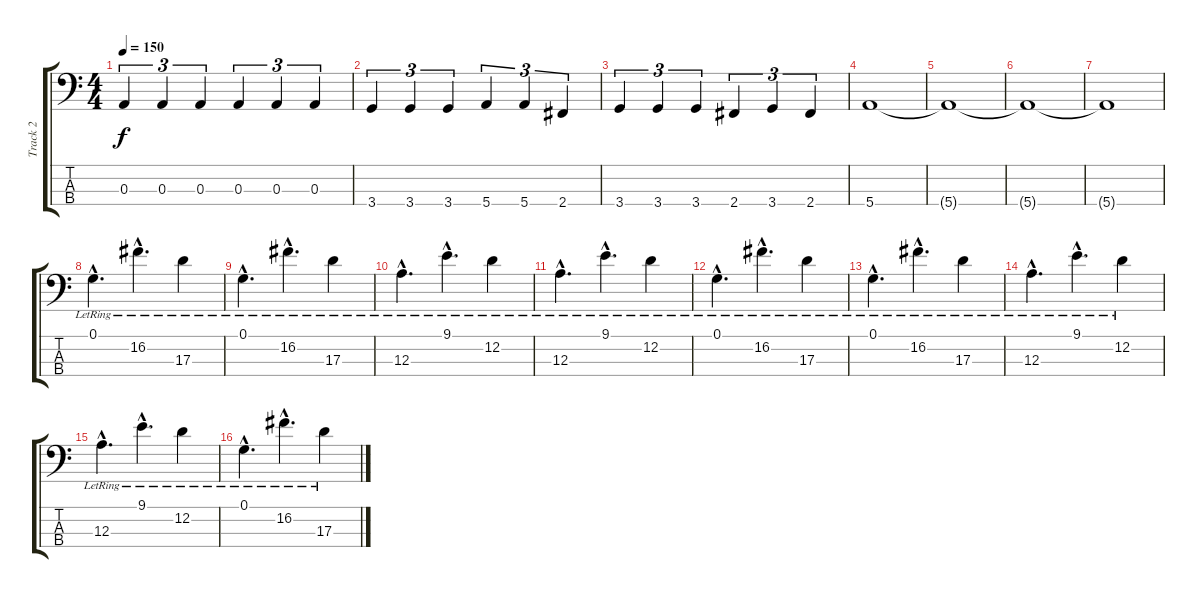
\track ("Track 2" "Track 2") {instrument electricbasspick}
\staff {score tabs}
\tuning (G2 D2 A1 E1) {hide}
\ts (4 4)
\tempo 150
\clef f4
\ks c
0.3.4{tu (3 2) dy f} 0.3.4{tu (3 2)} 0.3.4{tu (3 2)} 0.3.4{tu (3 2)} 0.3.4{tu (3 2)} 0.3.4{tu (3 2)} |
3.4.4{tu (3 2)} 3.4.4{tu (3 2)} 3.4.4{tu (3 2)} 5.4.4{tu (3 2)} 5.4.4{tu (3 2)} 2.4.4{tu (3 2)} |
3.4.4{tu (3 2)} 3.4.4{tu (3 2)} 3.4.4{tu (3 2)} 2.4.4{tu (3 2)} 3.4.4{tu (3 2)} 2.4.4{tu (3 2)} |
5.4.1 |
5.4{t}.1 |
5.4{t}.1 |
5.4{t}.1 |
0.1{hac lr}.4{d} 16.2{hac lr}.4{d} 17.3{lr}.4 |
0.1{hac lr}.4{d} 16.2{hac lr}.4{d} 17.3{lr}.4 |
12.3{hac lr}.4{d} 9.1{hac lr}.4{d} 12.2{lr}.4 |
12.3{hac lr}.4{d} 9.1{hac lr}.4{d} 12.2{lr}.4 |
0.1{hac lr}.4{d} 16.2{hac lr}.4{d} 17.3{lr}.4 |
0.1{hac lr}.4{d} 16.2{hac lr}.4{d} 17.3{lr}.4 |
12.3{hac lr}.4{d} 9.1{hac lr}.4{d} 12.2{lr}.4 |
12.3{hac lr}.4{d} 9.1{hac lr}.4{d} 12.2{lr}.4 |
0.1{hac lr}.4{d} 16.2{hac lr}.4{d} 17.3{lr}.4
